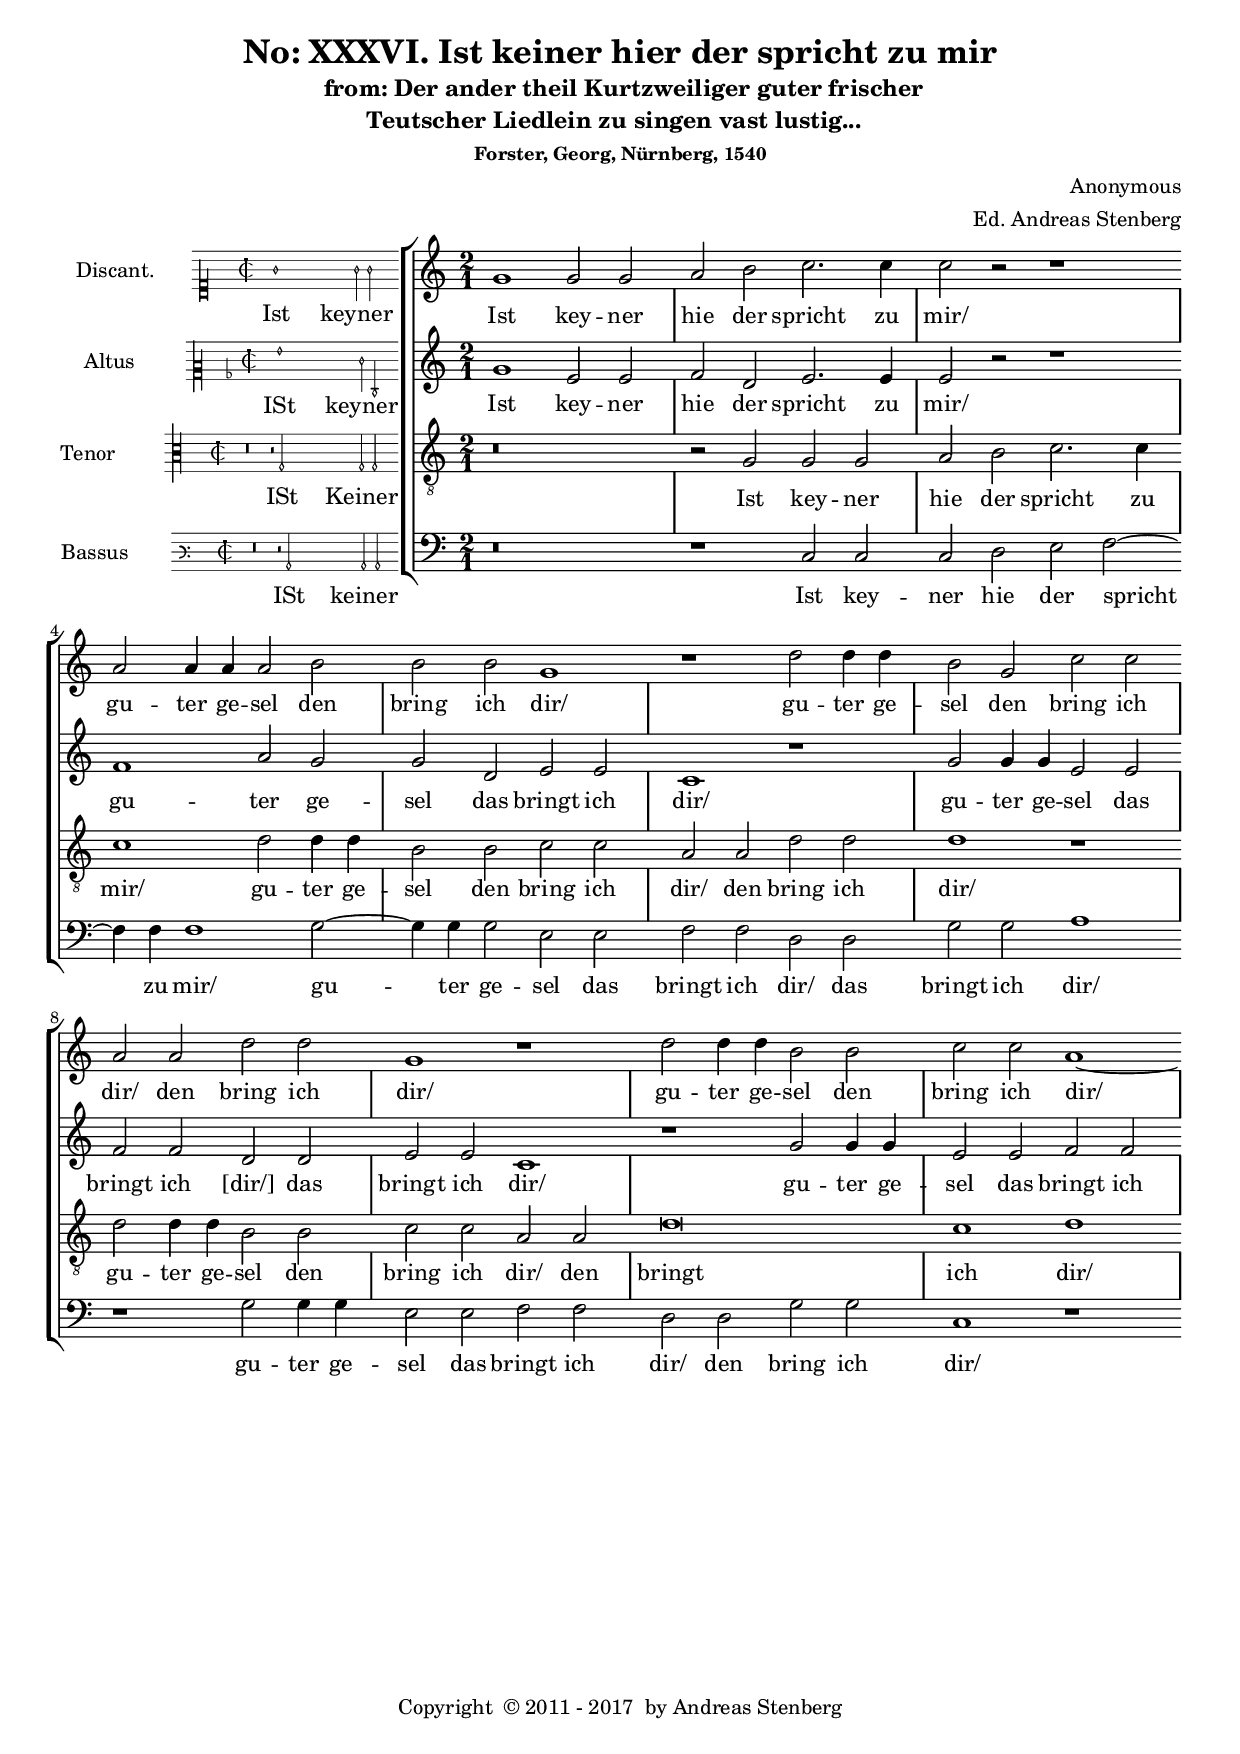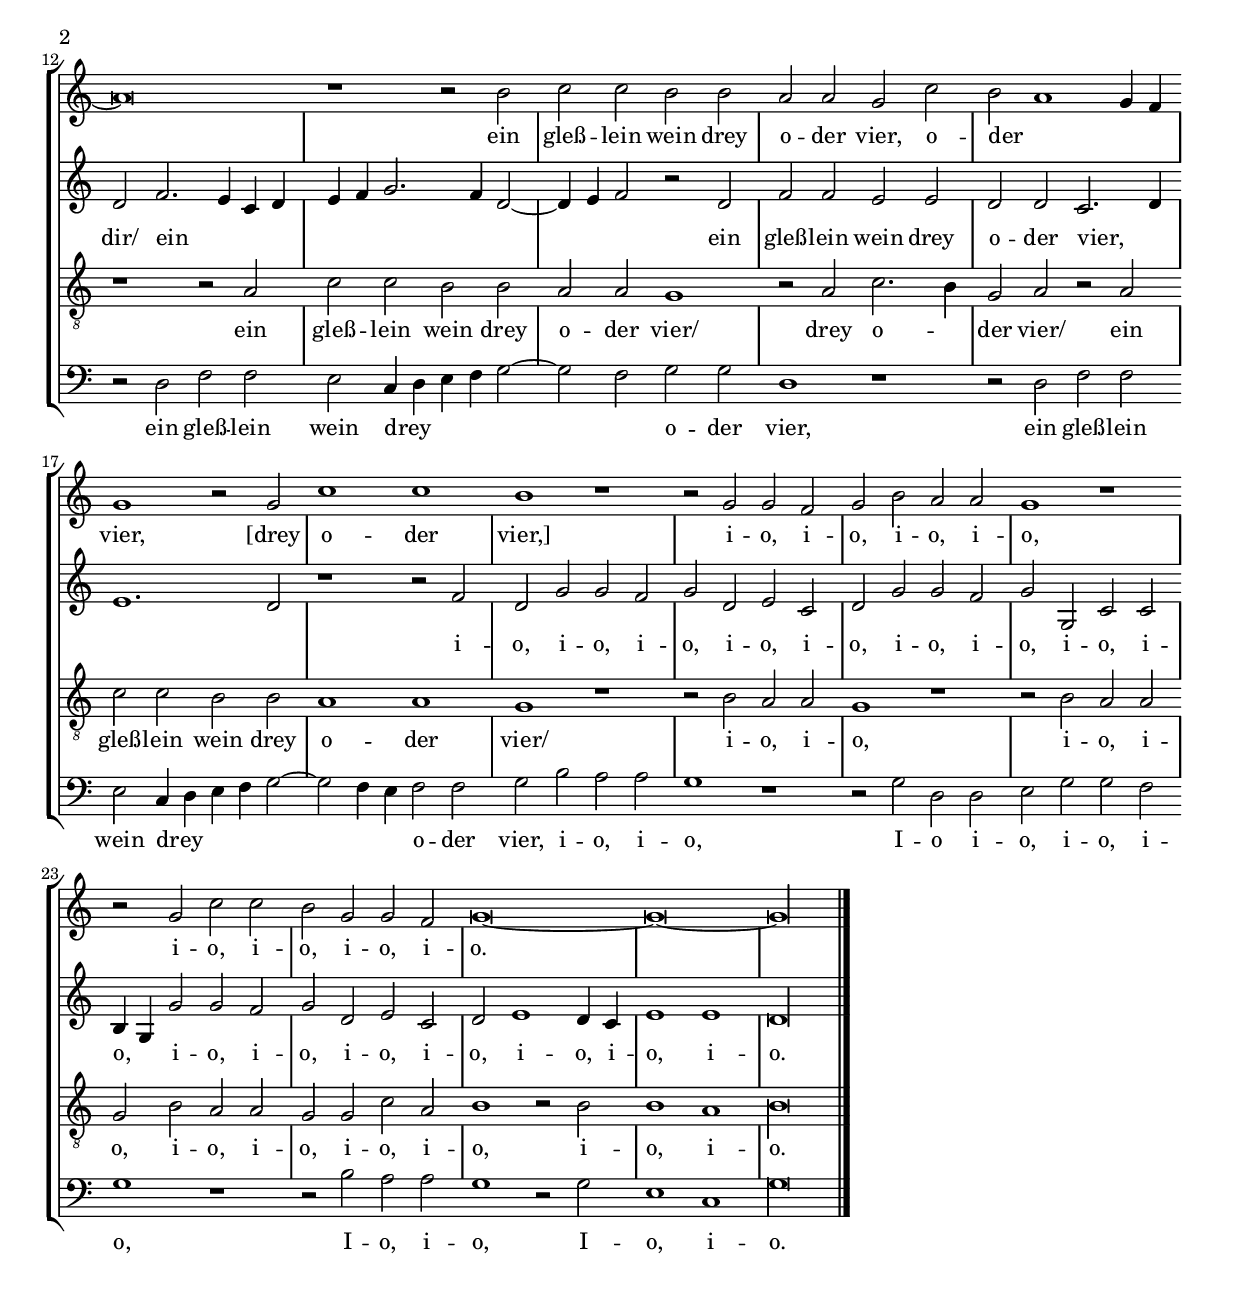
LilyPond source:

\version "2.18.0"
\include "deutsch.ly"

dropLyrics = {
  \override LyricText.extra-offset = #'(0 . -1)
  \override LyricHyphen.extra-offset = #'(0 . -1)
  \override LyricExtender.extra-offset = #'(0 . -1)
  \override StanzaNumber.extra-offset = #'(0 . -1)
}
unDropLyrics = {
  \override LyricText.extra-offset = #'(0 . 0)
  \override LyricHyphen.extra-offset = #'(0 . 0)
  \override LyricExtender.extra-offset = #'(0 . 0)
  \override StanzaNumber.extra-offset = #'(0 . 0)
}

leftbrace = \set stanza = \markup {
  \hspace #1
  \translate #'(0 . -0.6) \left-brace #25 }

rightbrace = \set stanza = \markup {
  \hspace #1
  \translate #'(0 . 0.4) \right-brace #25 }

#(append! supported-clefs '(("mensural-f3" . ("clefs.mensural.f" 0 0))))
#(set-global-staff-size 18)

incipit =
#(define-music-function (parser location incipit-music) (ly:music?)
   #{
     \once \override Staff.InstrumentName.self-alignment-X = #RIGHT
     \once \override Staff.InstrumentName.self-alignment-Y = ##f
     \once \override Staff.InstrumentName.padding = #0.3
     \once \override Staff.InstrumentName.stencil =
     #(lambda (grob)
        (let* ((instrument-name (ly:grob-property grob 'long-text)))
          (set! (ly:grob-property grob 'long-text)
                #{ \markup
                   \score
                   {
                     { \context MensuralStaff \with {
                       instrumentName = #instrument-name
                       } $incipit-music
                     }
                     \layout { $(ly:grob-layout grob)
                               line-width = \indent
                               indent =
                               % primitive-eval is probably easiest for
                               % escaping lexical closure and evaluating
                               % everything respective to (current-module).
                               #(primitive-eval
                                 '(or (false-if-exception (- indent incipit-width))
                                      (* 0.5 indent)))
                               ragged-right = ##f
                               ragged-last = ##f
                               system-count = #1 }
                   }
                #})
          (system-start-text::print grob)))
   #})

%%%%%%%%%%%%%%%%%%%%%%%%%
\header {
  title = "No: XXXVI. Ist keiner hier der spricht zu mir"  
  subtitle =\markup{ \center-column { " from: Der ander theil Kurtzweiliger guter frischer" 
                                      "Teutscher Liedlein zu singen vast lustig...  " \vspace #0.5 }}
  subsubtitle ="Forster, Georg, Nürnberg, 1540"
  composer = "Anonymous"
  arranger = "Ed. Andreas Stenberg"
  poet = ""
  meter = ""
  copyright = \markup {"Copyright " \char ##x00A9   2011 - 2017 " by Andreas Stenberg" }
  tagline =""
}

global = {
  \set Score.skipBars = ##t
  \key c \major
  \time 2/1
  \set Score.tempoHideNote = ##t
  \tempo 1 = 90
  % the actual music
  \skip 1*73

  % let finis bar go through all staves
  \override Staff.BarLine.transparent = ##f

  % finis bar
  \bar "|."
}

discantusIncipit = <<
  \new MensuralVoice = "discantusIncipit" <<
    \repeat unfold 9 { s1 \noBreak }
    {
      \clef "petrucci-c1"
      \key c \major
      \time 2/2
      g'1 g'2 g'2
    }
  >>
  \new Lyrics \lyricsto discantusIncipit { Ist keyner  }
>>

discantusNotes = {
  \relative c'' {
    \clef "treble"
     g1 g2 g2
      a2 h2 c2. c4 
      c2 r2 r1
      a2 a4 a4 a2 h2
      h2 h2 g1
      r1			%% end of firs line
      d'2 d4 d4
      h2 g2 c2 c2
      a2 a2 d2 d2
      g,1 r1
      d'2 d4 d4 h2 h2
      c2 c2 a1~
      a\breve
      r1 r2 h2		%% end of second line
      c2 c2 h2 h2
      a2 a2 g2 c2 
      h2( a1 g4 f4)
      g1 r2 g2
      c1 c1
      h1 r1
      r2 g2 g2 f2	%% end o third line
      g2 h2 a2 a2
      g1 r1
      r2 g2 c2 c2
      h2 g2 g2 f2
      g\breve~
      g\breve~
      \cadenzaOn
      g\longa
  }
}

discantusLyrics = \lyricmode {
  Ist key -- ner hie der spricht zu mir/
  gu -- ter ge -- sel den bring ich dir/
  gu -- ter ge -- sel den bring ich dir/
  den bring ich dir/
  gu -- ter ge -- sel den bring ich dir/
  ein gleß -- lein wein drey  o -- der vier,
 o -- der vier,
 [drey o -- der vier,]
  \repeat unfold 7 { i -- o, } i -- o.
}

altusIncipit = <<
  \new MensuralVoice = "altusIncipit" <<
    \repeat unfold 9 { s1 \noBreak }
    {
      \clef "petrucci-c2"
      \key f \major
      \time 2/2
      g'1 e'2 e2
    }
  >>
  \new Lyrics \lyricsto altusIncipit { ISt keyner }
>>

altusNotes = {
  \key c \major
  \relative c' {
    \clef "treble"
    g'1 e2 e2
    f2 d2 e2. e4
    e2 r2 r1
    f1 a2 g2
    g2 d2 e2 e2
    c1 r1
    g'2 g4 g4		%% end of first line
    e2 e2
    f2 f2 d2 d2
    e2 e2 c1
    r1 g'2 g4 g4
    e2 e2 f2 f2
    d2 f2.( e4 c4 d4	%% end of second line
    e4 f4 g2. f4 d2~
    d4 e4 f2) r2 d2
    f2 f2 e2 e2
    d2 d2 c2.( d4 
    e1. d2)
    r1 r2 f2
    d2 g2 			%% end of third line
    g2 f2
    g2 d2 e2 c2
    d2 g2 g2 f2
    g2 g,2 c2 c2
    h4( g4) g'2 g2 f2
    g2 d2 e2 c2
    d2 e1 d4 c4
    e1 e1 
     d\longa
  }
}

altusLyrics = \lyricmode {
  Ist key -- ner hie der spricht zu mir/
  gu -- ter ge -- sel das bringt ich dir/
  gu -- ter ge -- sel das bringt ich [dir/]
  das bringt ich dir/
  gu -- ter ge -- sel das bringt ich dir/
  ein
  ein gleß -- lein wein drey  o -- der vier,
  \repeat unfold 15 { i -- o, } i -- o.
}

tenorIncipit = <<
  \new MensuralVoice = "tenorIncipit" <<
    \repeat unfold 9 { s1 \noBreak }
    {
      \clef "petrucci-c3"
      \key c \major
      \time 2/2
      r\breve r2 g2 g2 g2
    }
  >>
  \new Lyrics \lyricsto tenorIncipit { ISt Keiner  }
>>

tenorNotes = {
  \relative c'  {
    \once \override Staff.VerticalAxisGroup.minimum-Y-extent = #'(-6 . 3)
    \clef "treble_8"
    r\breve
    r2 g2 g2 g2 
    a2 h2 c2. c4
    c1 d2 d4 d4
    h2 h2 c2  c2		%% end of first line
    a2 a2 d2 d2
    d1 r1
    d2 d4 d4 h2 h2
    c2 c2 a2 a2
    d\breve 
    c1 d1
    r1 r2 a2			%% end of second line
    c2 c2 h2 h2
    a2 a2 g1
    r2 a2 c2.( h4) 
    g2 a2 r2 a2
    c2 c2 h2 h2
    a1 a1
    g1			%% end of third line
    r1
    r2 h2 a2 a2
    g1 r1
    r2 h2 a2 a2
    g2 h2 a2 a2
    g2 g2 c2 a2
    h1 r2 h2
    h1 a1
    h\longa
  }
}

tenorLyrics = \lyricmode {
Ist key -- ner hie der spricht zu mir/
  gu -- ter ge -- sel den bring ich dir/
 den bring ich dir/
 gu -- ter ge -- sel den bring ich dir/
  den bringt ich dir/
  ein gleß -- lein wein drey  o -- der vier/
 drey  o -- der vier/
  ein gleß -- lein wein drey  o -- der vier/
 \repeat unfold 9 { i -- o, } i -- o.
}

bassusIncipit = <<
  \new MensuralVoice = "bassusIncipit" <<
    \repeat unfold 9 { s1 \noBreak }
    {
      \clef "mensural-f3"
      \key c \major
      \time 2/2
      %% incipit
      r\breve r2 c2 c2 c2
    }
  >>
  \new Lyrics \lyricsto bassusIncipit { ISt keiner }
>>

bassusNotes = {
  \relative c {
    \clef "bass"
    r\breve 
    r1 c2 c2 
    c2 d2 e2 f2~
    f4 f4 f1 g2~
    g4 g4 g2 e2 e2 
    f2 f2				%% end of first line
    d2 d2
    g2 g2 a1
    r1 g2 g4 g4
    e2 e2 f2 f2
    d2 d2 g2 g2
    c,1 r1
    r2 d2 f2 f2			%% end of second line
    e2 c4( d4 e4 f4 g2~
    g2 f2) g2 g2
    d1 r1
    r2 d2 f2 f2
    e2 c4( d4 e4 f4 g2~
    g2 f4 e4) f2 f2
    g2 h2 a2 a2		%% end of third line
    g1 r1
    r2 g2 d2 d2
    e2 g2 g2 f2
    g1 r1
    r2 h2 a2 a2 
    g1 r2 g2 
    e1 c1
    g'\longa
  }
}

bassusLyrics = \lyricmode {
Ist key -- ner hie der spricht zu mir/
  gu -- ter ge -- sel das bringt ich dir/
  das bringt ich dir/
  gu -- ter ge -- sel das bringt ich dir/
  den bring ich dir/
  ein gleß -- lein wein drey  o -- der vier,
  ein gleß -- lein wein drey  o -- der vier,
  \repeat unfold 2 { i -- o, } 
  I -- o \repeat unfold 3 { i -- o, } 
  I -- o, i -- o, I -- o, i -- o.
}

%% Score block for printing
\score {
  <<
    \new StaffGroup = choirStaff <<
      \new Voice = "discantusNotes" <<
        \global
        \set Staff.instrumentName = #"Discant." 
        \incipit \discantusIncipit
        \discantusNotes
      >>
      \new Lyrics = "discantusLyrics" \lyricsto discantusNotes { \discantusLyrics }
      \new Voice = "altusNotes" <<
        \global
        \set Staff.instrumentName = #"Altus"
        \incipit \altusIncipit
        \altusNotes
      >>
      \new Lyrics = "altusLyrics" \lyricsto altusNotes { \altusLyrics }
      \new Voice = "tenorNotes" <<
        \global
        \set Staff.instrumentName = #"Tenor"
        \incipit \tenorIncipit
        \tenorNotes
      >>
      \new Lyrics = "tenorLyrics" \lyricsto tenorNotes { \tenorLyrics }
      \new Voice = "bassusNotes" <<
        \global
        \set Staff.instrumentName = #"Bassus"
        \incipit \bassusIncipit
        \bassusNotes
      >>
      \new Lyrics = "bassusLyrics" \lyricsto bassusNotes { \bassusLyrics }
    >>
  >>
  \layout {
    \context {
      \Score
      %% no bar lines in staves or lyrics
      \override BarLine.transparent = ##t
    }
    %% the next two instructions keep the lyrics between the bar lines
    \context {
      \Lyrics
      \consists "Bar_engraver"
      \consists "Separating_line_group_engraver"
    }
    \context {
      \Voice
      %% no slurs
      \override Slur.transparent = ##t
      %% Comment in the below "\remove" command to allow line
      %% breaking also at those bar lines where a note overlaps
      %% into the next measure.  The command is commented out in this
      %% short example score, but especially for large scores, you
      %% will typically yield better line breaking and thus improve
      %% overall spacing if you comment in the following command.
      %%\remove "Forbid_line_break_engraver"
    }
    indent = 6\cm
    incipit-width = 3.5\cm
  }
}

%% ad more stanzas here by use of separate stanzas template
%% Score block for midi
\score {
  <<
    \new StaffGroup = choirStaff \with { midiInstrument ="choir aahs" }<<
      \new Voice = "discantusNotes" <<
        \global
        \set Staff.instrumentName = #"Discantus"
        \discantusNotes
      >>
      \new Voice = "altusNotes" <<
        \global
        \set Staff.instrumentName = #"Altus"
        \altusNotes
      >>
      \new Voice = "tenorNotes" <<
        \global
        \set Staff.instrumentName = #"Tenor"
        \tenorNotes
      >>
      \new Voice = "bassusNotes" <<
        \global
        \set Staff.instrumentName = #"Bassus"
        \bassusNotes
      >>
    >>
  >>
  \midi {}
}

\paper {
  ragged-bottom = ##t
  ragged-last-bottom = ##t
  ragged-last = ##t
}



%{
convert-ly.py (GNU LilyPond) 2.18.2  convert-ly.py: Processing `'...
Applying conversion: 2.12.3, 2.13.0, 2.13.1, 2.13.4, 2.13.10,  Not
smart enough to convert minimum-Y-extent. Vertical spacing no longer
depends on the Y-extent of a VerticalAxisGroup. Please refer to the
manual for details, and update manually. 2.13.16, 2.13.18, 2.13.20,
2.13.27, 2.13.29, 2.13.31, 2.13.36, 2.13.39, 2.13.40, 2.13.42,
2.13.44, 2.13.46, 2.13.48, 2.13.51, 2.14.0, 2.15.7, 2.15.9, 2.15.10,
2.15.16, 2.15.17, 2.15.18, 2.15.19, 2.15.20, 2.15.25, 2.15.32,
2.15.39, 2.15.40, 2.15.42, 2.15.43, 2.16.0, 2.17.0, 2.17.4, 2.17.5,
2.17.6, 2.17.11, 2.17.14, 2.17.15, 2.17.18, 2.17.19, 2.17.20, 2.17.25,
2.17.27, 2.17.29, 2.17.97, 2.18.0
%}
